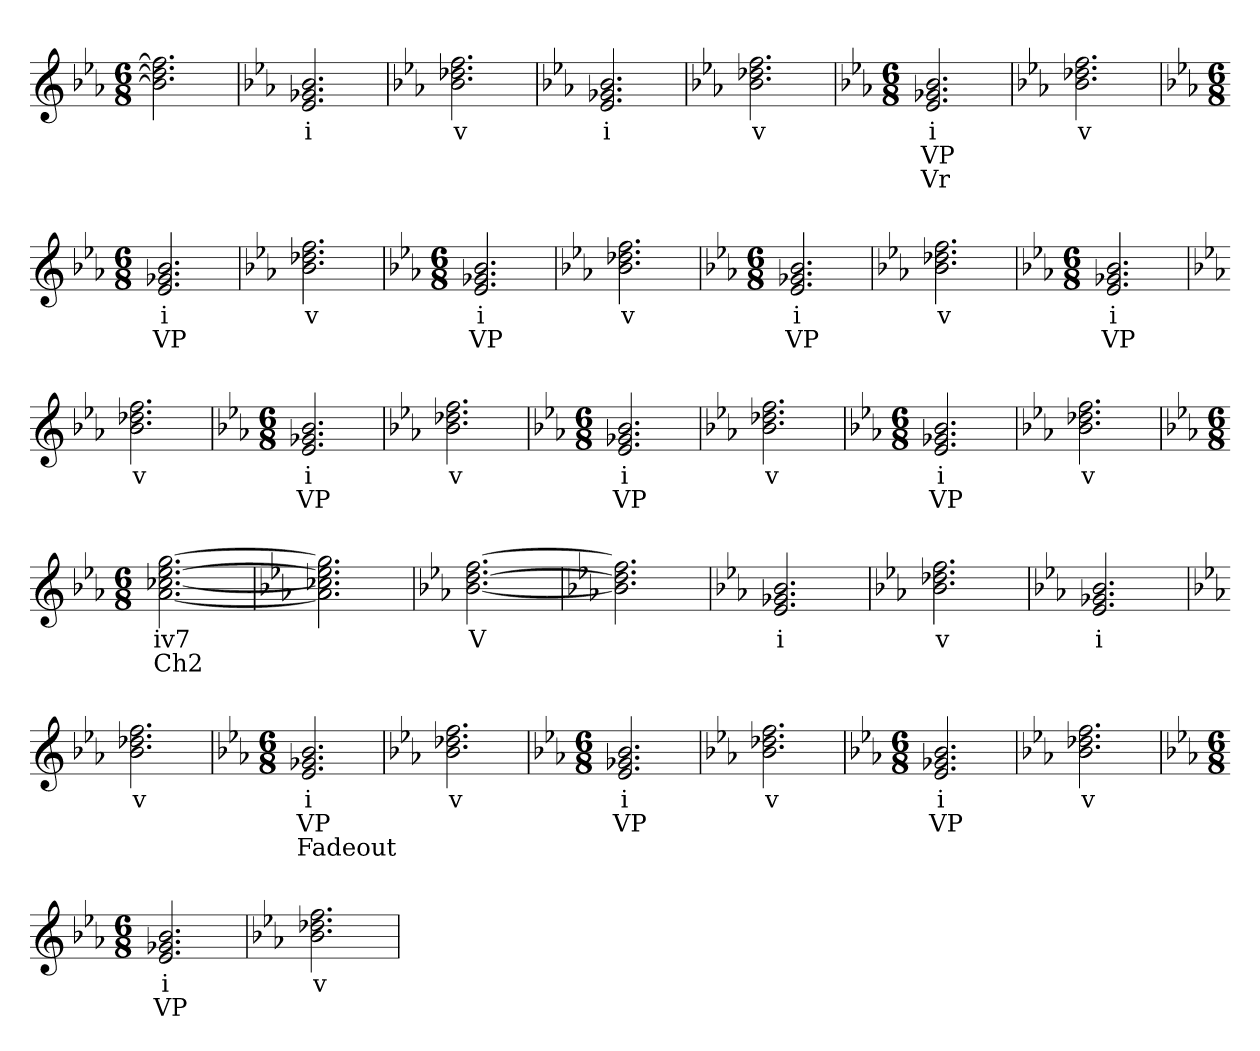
**kern	**text	**text	**text
*part1	*part1	*part1	*part1
*staff1	*staff1	*staff1	*staff1
*k[b-e-a-]	*	*	*
*E-:	*	*	*
*M6/8	*	*	*
=	=	=	=
2.b-] 2.dd] 2.ff]	.	.	.
=	=	=	=
*k[b-e-a-]	*	*	*
*E-:	*	*	*
2.e- 2.g-X 2.b-	i	.	.
=	=	=	=
*k[b-e-a-]	*	*	*
*E-:	*	*	*
2.b- 2.dd-X 2.ff	v	.	.
=	=	=	=
*k[b-e-a-]	*	*	*
*E-:	*	*	*
2.e- 2.g-X 2.b-	i	.	.
=	=	=	=
*k[b-e-a-]	*	*	*
*E-:	*	*	*
2.b- 2.dd-X 2.ff	v	.	.
=	=	=	=
*k[b-e-a-]	*	*	*
*E-:	*	*	*
*M6/8	*	*	*
2.e- 2.g-X 2.b-	i	VP	Vr
=	=	=	=
*k[b-e-a-]	*	*	*
*E-:	*	*	*
2.b- 2.dd-X 2.ff	v	.	.
=	=	=	=
*k[b-e-a-]	*	*	*
*E-:	*	*	*
*M6/8	*	*	*
2.e- 2.g-X 2.b-	i	VP	.
=	=	=	=
*k[b-e-a-]	*	*	*
*E-:	*	*	*
2.b- 2.dd-X 2.ff	v	.	.
=	=	=	=
*k[b-e-a-]	*	*	*
*E-:	*	*	*
*M6/8	*	*	*
2.e- 2.g-X 2.b-	i	VP	.
=	=	=	=
*k[b-e-a-]	*	*	*
*E-:	*	*	*
2.b- 2.dd-X 2.ff	v	.	.
=	=	=	=
*k[b-e-a-]	*	*	*
*E-:	*	*	*
*M6/8	*	*	*
2.e- 2.g-X 2.b-	i	VP	.
=	=	=	=
*k[b-e-a-]	*	*	*
*E-:	*	*	*
2.b- 2.dd-X 2.ff	v	.	.
=	=	=	=
*k[b-e-a-]	*	*	*
*E-:	*	*	*
*M6/8	*	*	*
2.e- 2.g-X 2.b-	i	VP	.
=	=	=	=
*k[b-e-a-]	*	*	*
*E-:	*	*	*
2.b- 2.dd-X 2.ff	v	.	.
=	=	=	=
*k[b-e-a-]	*	*	*
*E-:	*	*	*
*M6/8	*	*	*
2.e- 2.g-X 2.b-	i	VP	.
=	=	=	=
*k[b-e-a-]	*	*	*
*E-:	*	*	*
2.b- 2.dd-X 2.ff	v	.	.
=	=	=	=
*k[b-e-a-]	*	*	*
*E-:	*	*	*
*M6/8	*	*	*
2.e- 2.g-X 2.b-	i	VP	.
=	=	=	=
*k[b-e-a-]	*	*	*
*E-:	*	*	*
2.b- 2.dd-X 2.ff	v	.	.
=	=	=	=
*k[b-e-a-]	*	*	*
*E-:	*	*	*
*M6/8	*	*	*
2.e- 2.g-X 2.b-	i	VP	.
=	=	=	=
*k[b-e-a-]	*	*	*
*E-:	*	*	*
2.b- 2.dd-X 2.ff	v	.	.
=	=	=	=
*k[b-e-a-]	*	*	*
*E-:	*	*	*
*M6/8	*	*	*
[2.a- [2.cc-X [2.ee- [2.gg	iv7	Ch2	.
=	=	=	=
*k[b-e-a-]	*	*	*
*E-:	*	*	*
2.a-] 2.cc-X] 2.ee-] 2.gg]	.	.	.
=	=	=	=
*k[b-e-a-]	*	*	*
*E-:	*	*	*
[2.b- [2.dd [2.ff	V	.	.
=	=	=	=
*k[b-e-a-]	*	*	*
*E-:	*	*	*
2.b-] 2.dd] 2.ff]	.	.	.
=	=	=	=
*k[b-e-a-]	*	*	*
*E-:	*	*	*
2.e- 2.g-X 2.b-	i	.	.
=	=	=	=
*k[b-e-a-]	*	*	*
*E-:	*	*	*
2.b- 2.dd-X 2.ff	v	.	.
=	=	=	=
*k[b-e-a-]	*	*	*
*E-:	*	*	*
2.e- 2.g-X 2.b-	i	.	.
=	=	=	=
*k[b-e-a-]	*	*	*
*E-:	*	*	*
2.b- 2.dd-X 2.ff	v	.	.
=	=	=	=
*k[b-e-a-]	*	*	*
*E-:	*	*	*
*M6/8	*	*	*
2.e- 2.g-X 2.b-	i	VP	Fadeout
=	=	=	=
*k[b-e-a-]	*	*	*
*E-:	*	*	*
2.b- 2.dd-X 2.ff	v	.	.
=	=	=	=
*k[b-e-a-]	*	*	*
*E-:	*	*	*
*M6/8	*	*	*
2.e- 2.g-X 2.b-	i	VP	.
=	=	=	=
*k[b-e-a-]	*	*	*
*E-:	*	*	*
2.b- 2.dd-X 2.ff	v	.	.
=	=	=	=
*k[b-e-a-]	*	*	*
*E-:	*	*	*
*M6/8	*	*	*
2.e- 2.g-X 2.b-	i	VP	.
=	=	=	=
*k[b-e-a-]	*	*	*
*E-:	*	*	*
2.b- 2.dd-X 2.ff	v	.	.
=	=	=	=
*k[b-e-a-]	*	*	*
*E-:	*	*	*
*M6/8	*	*	*
2.e- 2.g-X 2.b-	i	VP	.
=	=	=	=
*k[b-e-a-]	*	*	*
*E-:	*	*	*
2.b- 2.dd-X 2.ff	v	.	.
=	=	=	=
*-	*-	*-	*-
